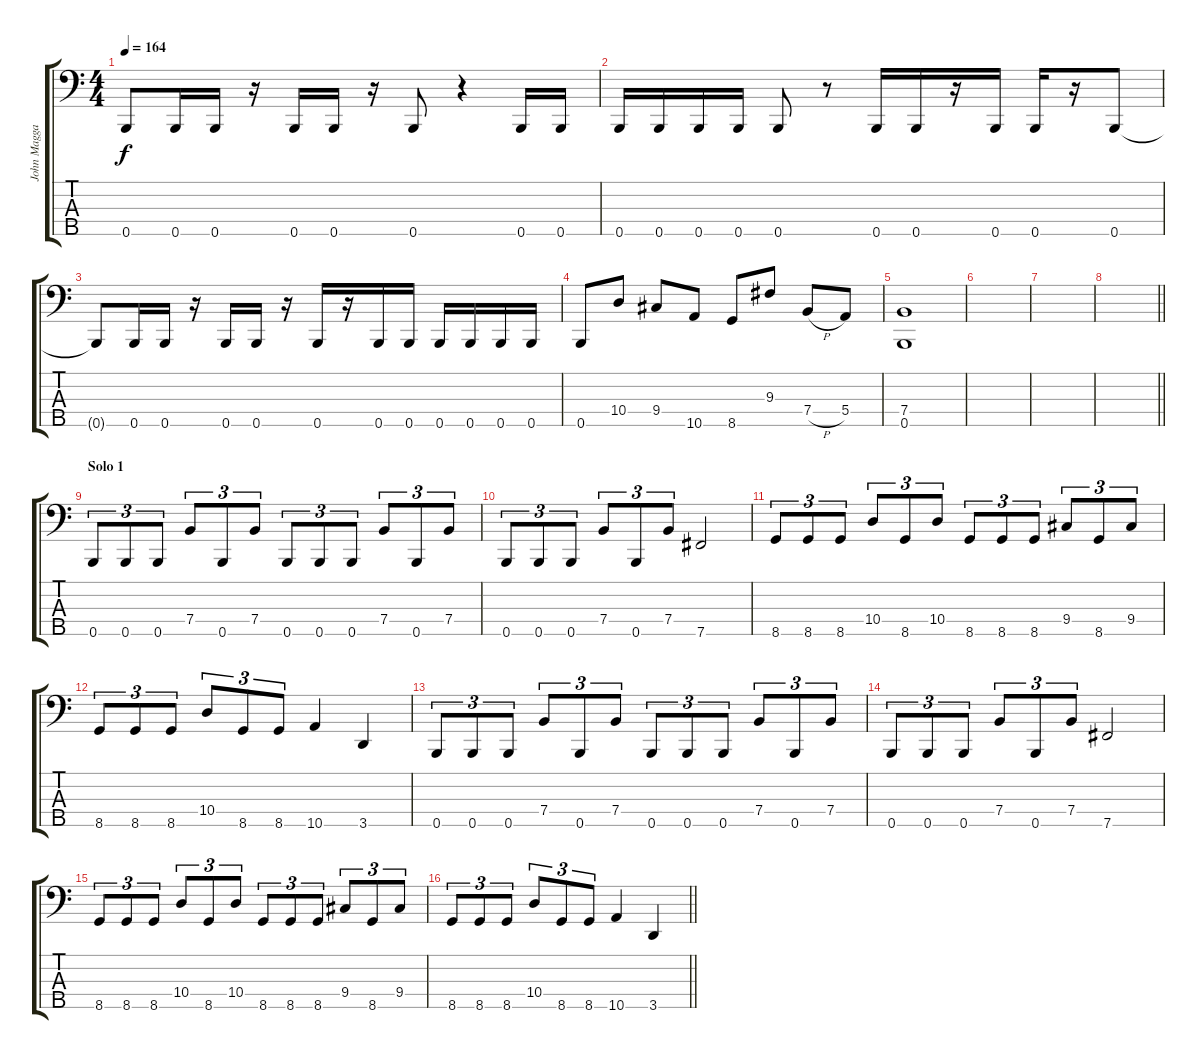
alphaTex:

\track ("John Maggard" "John Magga") {instrument electricbassfinger}
\staff {score tabs}
\tuning (G2 D2 A1 E1 B0) {hide}
\ts (4 4)
\tempo 164
\clef f4
\ks c
0.5{t}.8{dy f} 0.5.16 0.5.16 r.16 0.5.16 0.5.16 r.16 0.5.8 r.4 0.5.16 0.5.16 |
0.5.16 0.5.16 0.5.16 0.5.16 0.5.8 r.8 0.5.16 0.5.16 r.16 0.5.16 0.5.16 r.16 0.5.8 |
0.5{t}.8 0.5.16 0.5.16 r.16 0.5.16 0.5.16 r.16 0.5.16 r.16 0.5.16 0.5.16 0.5.16 0.5.16 0.5.16 0.5.16 |
0.5.8 10.4.8 9.4.8 10.5.8 8.5.8 9.3.8 7.4{h}.8 5.4.8 |
(7.4 0.5).1 |
|
|
\barLineRight lightlight
|
\section ("" "Solo 1")
0.5.8{tu (3 2)} 0.5.8{tu (3 2)} 0.5.8{tu (3 2)} 7.4.8{tu (3 2)} 0.5.8{tu (3 2)} 7.4.8{tu (3 2)} 0.5.8{tu (3 2)} 0.5.8{tu (3 2)} 0.5.8{tu (3 2)} 7.4.8{tu (3 2)} 0.5.8{tu (3 2)} 7.4.8{tu (3 2)} |
0.5.8{tu (3 2)} 0.5.8{tu (3 2)} 0.5.8{tu (3 2)} 7.4.8{tu (3 2)} 0.5.8{tu (3 2)} 7.4.8{tu (3 2)} 7.5.2 |
8.5.8{tu (3 2)} 8.5.8{tu (3 2)} 8.5.8{tu (3 2)} 10.4.8{tu (3 2)} 8.5.8{tu (3 2)} 10.4.8{tu (3 2)} 8.5.8{tu (3 2)} 8.5.8{tu (3 2)} 8.5.8{tu (3 2)} 9.4.8{tu (3 2)} 8.5.8{tu (3 2)} 9.4.8{tu (3 2)} |
8.5.8{tu (3 2)} 8.5.8{tu (3 2)} 8.5.8{tu (3 2)} 10.4.8{tu (3 2)} 8.5.8{tu (3 2)} 8.5.8{tu (3 2)} 10.5.4 3.5.4 |
0.5.8{tu (3 2)} 0.5.8{tu (3 2)} 0.5.8{tu (3 2)} 7.4.8{tu (3 2)} 0.5.8{tu (3 2)} 7.4.8{tu (3 2)} 0.5.8{tu (3 2)} 0.5.8{tu (3 2)} 0.5.8{tu (3 2)} 7.4.8{tu (3 2)} 0.5.8{tu (3 2)} 7.4.8{tu (3 2)} |
0.5.8{tu (3 2)} 0.5.8{tu (3 2)} 0.5.8{tu (3 2)} 7.4.8{tu (3 2)} 0.5.8{tu (3 2)} 7.4.8{tu (3 2)} 7.5.2 |
8.5.8{tu (3 2)} 8.5.8{tu (3 2)} 8.5.8{tu (3 2)} 10.4.8{tu (3 2)} 8.5.8{tu (3 2)} 10.4.8{tu (3 2)} 8.5.8{tu (3 2)} 8.5.8{tu (3 2)} 8.5.8{tu (3 2)} 9.4.8{tu (3 2)} 8.5.8{tu (3 2)} 9.4.8{tu (3 2)} |
\barLineRight lightlight
8.5.8{tu (3 2)} 8.5.8{tu (3 2)} 8.5.8{tu (3 2)} 10.4.8{tu (3 2)} 8.5.8{tu (3 2)} 8.5.8{tu (3 2)} 10.5.4 3.5.4
